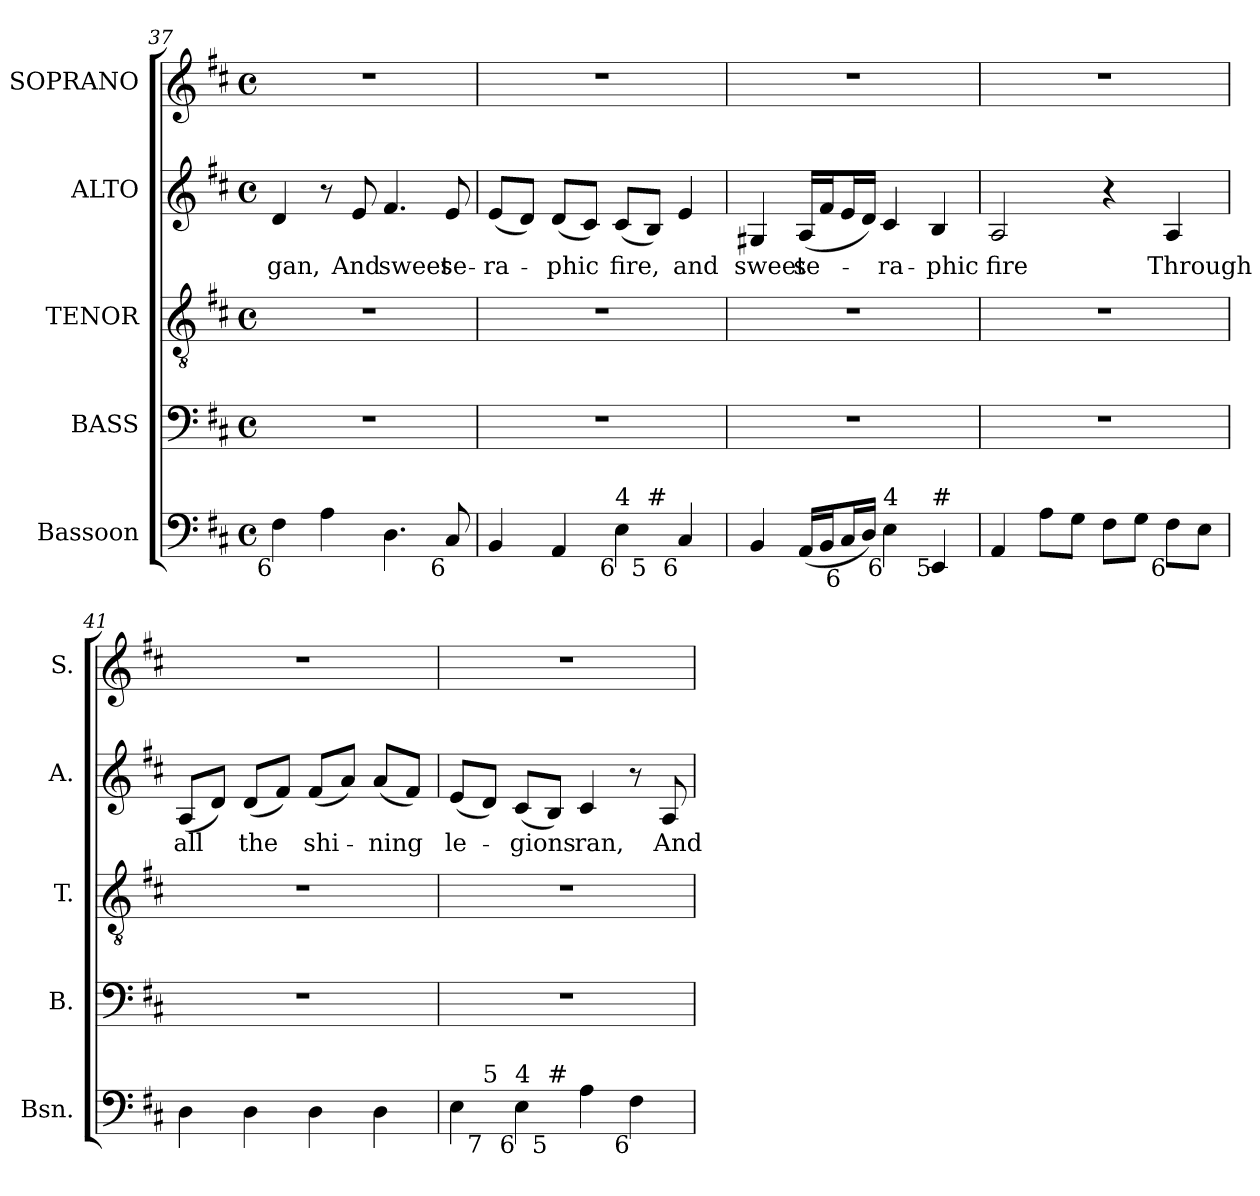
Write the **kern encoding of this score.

**kern	**kern	**kern	**kern	**text	**kern
*part5	*part4	*part3	*part2	*part2	*part1
*staff5	*staff4	*staff3	*staff2	*staff2	*staff1
*I"Bassoon	*I"BASS	*I"TENOR	*I"ALTO	*	*I"SOPRANO
*I'Bsn.	*I'B.	*I'T.	*I'A.	*	*I'S.
*clefF4	*clefF4	*clefGv2	*clefG2	*	*clefG2
*	*	*ITrd7c12	*	*	*
*k[f#c#]	*k[f#c#]	*k[f#c#]	*k[f#c#]	*	*k[f#c#]
*D:	*D:	*D:	*D:	*	*D:
*M4/4	*M4/4	*M4/4	*M4/4	*	*M4/4
*met(c)	*met(c)	*met(c)	*met(c)	*	*met(c)
=37	=37	=37	=37	=37	=37
!LO:TX:b:rj:t=6	!	!	!	!	!
!	!	!	!	!LO:LY:b:color=#000000	!
4F#i\	1r	1r	4di/	-gan,	1r
4Ai\	.	.	8r	.	.
!	!	!	!	!LO:LY:b:color=#000000	!
.	.	.	8ei/	And	.
!	!	!	!	!LO:LY:b:color=#000000	!
4.Di\	.	.	4.f#i/	sweet	.
!LO:TX:b:rj:t=6	!	!	!	!	!
!	!	!	!	!LO:LY:b:color=#000000	!
8C#i/	.	.	8ei/	se-	.
=38	=38	=38	=38	=38	=38
!LO:TX:b:rj:t=´	!	!	!	!	!
!	!	!	!	!LO:LY:b:color=#000000	!
*^	*	*	*	*	*
4BBi/	2ryy	1r	1r	(8ei/L	-ra-	1r
.	.	.	.	8di/J)	.	.
!	!	!	!	!	!LO:LY:b:color=#000000	!
4AAi/	.	.	.	(8di/L	-phic	.
.	.	.	.	8c#i/J)	.	.
!LO:TX:b:rj:t=6	!	!	!	!	!	!
!LO:TX:t=4	!	!	!	!	!	!
!	!	!	!	!	!LO:LY:b:color=#000000	!
4Ei\	8ryy	.	.	(8c#i/L	fire,	.
!	!LO:TX:b:rj:t=5	!	!	!	!	!
!	!LO:TX:t=#	!	!	!	!	!
.	4.ryy	.	.	8Bi/J)	.	.
!LO:TX:b:rj:t=6	!	!	!	!	!	!
!	!	!	!	!	!LO:LY:b:color=#000000	!
4C#i/	.	.	.	4ei/	and	.
*v	*v	*	*	*	*	*
=39	=39	=39	=39	=39	=39
*^	*	*	*	*	*
!LO:TX:b:rj:t=´	!	!	!	!	!	!
!	!	!	!	!	!LO:LY:b:color=#000000	!
*v	*v	*	*	*	*	*
4BBi/	1r	1r	4G#Xi/	sweet	1r
!	!	!	!	!LO:LY:b:color=#000000	!
(16AAi/LL	.	.	(16Ai/LL	se-	.
16BBi/J	.	.	16f#i/J	.	.
!LO:TX:b:rj:t=6	!	!	!	!	!
16C#i/L	.	.	16ei/L	.	.
16Di/JJ)	.	.	16di/JJ)	.	.
!LO:TX:b:rj:t=6	!	!	!	!	!
!LO:TX:t=4	!	!	!	!	!
!	!	!	!	!LO:LY:b:color=#000000	!
4Ei\	.	.	4c#i/	-ra-	.
!LO:TX:b:rj:t=5	!	!	!	!	!
!LO:TX:t=#	!	!	!	!	!
!	!	!	!	!LO:LY:b:color=#000000	!
4EEi/	.	.	4Bi/	-phic	.
!!LO:LB:g=z
=40	=40	=40	=40	=40	=40
!	!	!	!	!LO:LY:b:color=#000000	!
4AAi/	1r	1r	2Ai/	fire	1r
8Ai\L	.	.	.	.	.
8Gi\J	.	.	.	.	.
8F#i\L	.	.	4r	.	.
8Gi\J	.	.	.	.	.
!LO:TX:b:rj:t=6	!	!	!	!	!
!	!	!	!	!LO:LY:b:color=#000000	!
8F#i\L	.	.	4Ai/	Through	.
8Ei\J	.	.	.	.	.
=41	=41	=41	=41	=41	=41
!	!	!	!	!LO:LY:b:color=#000000	!
4Di\	1r	1r	(8Ai/L	all	1r
.	.	.	8di/J)	.	.
!	!	!	!	!LO:LY:b:color=#000000	!
4Di\	.	.	(8di/L	the	.
.	.	.	8f#i/J)	.	.
!	!	!	!	!LO:LY:b:color=#000000	!
4Di\	.	.	(8f#i/L	shi-	.
.	.	.	8ai/J)	.	.
!	!	!	!	!LO:LY:b:color=#000000	!
4Di\	.	.	(8ai/L	-ning	.
.	.	.	8f#i/J)	.	.
=42	=42	=42	=42	=42	=42
!LO:TX:b:rj:t=8	!	!	!	!	!
!LO:TX:t=6	!	!	!	!	!
!	!	!	!	!LO:LY:b:color=#000000	!
*^	*	*	*	*	*
*	*^	*	*	*	*	*
4Ei\	8ryy	4.ryy	1r	1r	(8ei/L	le-	1r
!	!LO:TX:b:rj:t=7	!	!	!	!	!	!
!	!LO:TX:t=5	!	!	!	!	!	!
.	2..ryy	.	.	.	8di/J)	.	.
!LO:TX:b:rj:t=6	!	!	!	!	!	!	!
!LO:TX:t=4	!	!	!	!	!	!	!
!	!	!	!	!	!	!LO:LY:b:color=#000000	!
4Ei\	.	.	.	.	(8c#i/L	-gions	.
!	!	!LO:TX:b:rj:t=5	!	!	!	!	!
!	!	!LO:TX:t=#	!	!	!	!	!
.	.	2ryy	.	.	8Bi/J)	.	.
!	!	!	!	!	!	!LO:LY:b:color=#000000	!
4Ai\	.	.	.	.	4c#i/	ran,	.
!LO:TX:b:rj:t=6	!	!	!	!	!	!	!
4F#i\	.	.	.	.	8r	.	.
!	!	!	!	!	!	!LO:LY:b:color=#000000	!
.	.	8ryy	.	.	8Ai/	And	.
*v	*v	*v	*	*	*	*	*
=	=	=	=	=	=
*-	*-	*-	*-	*-	*-
